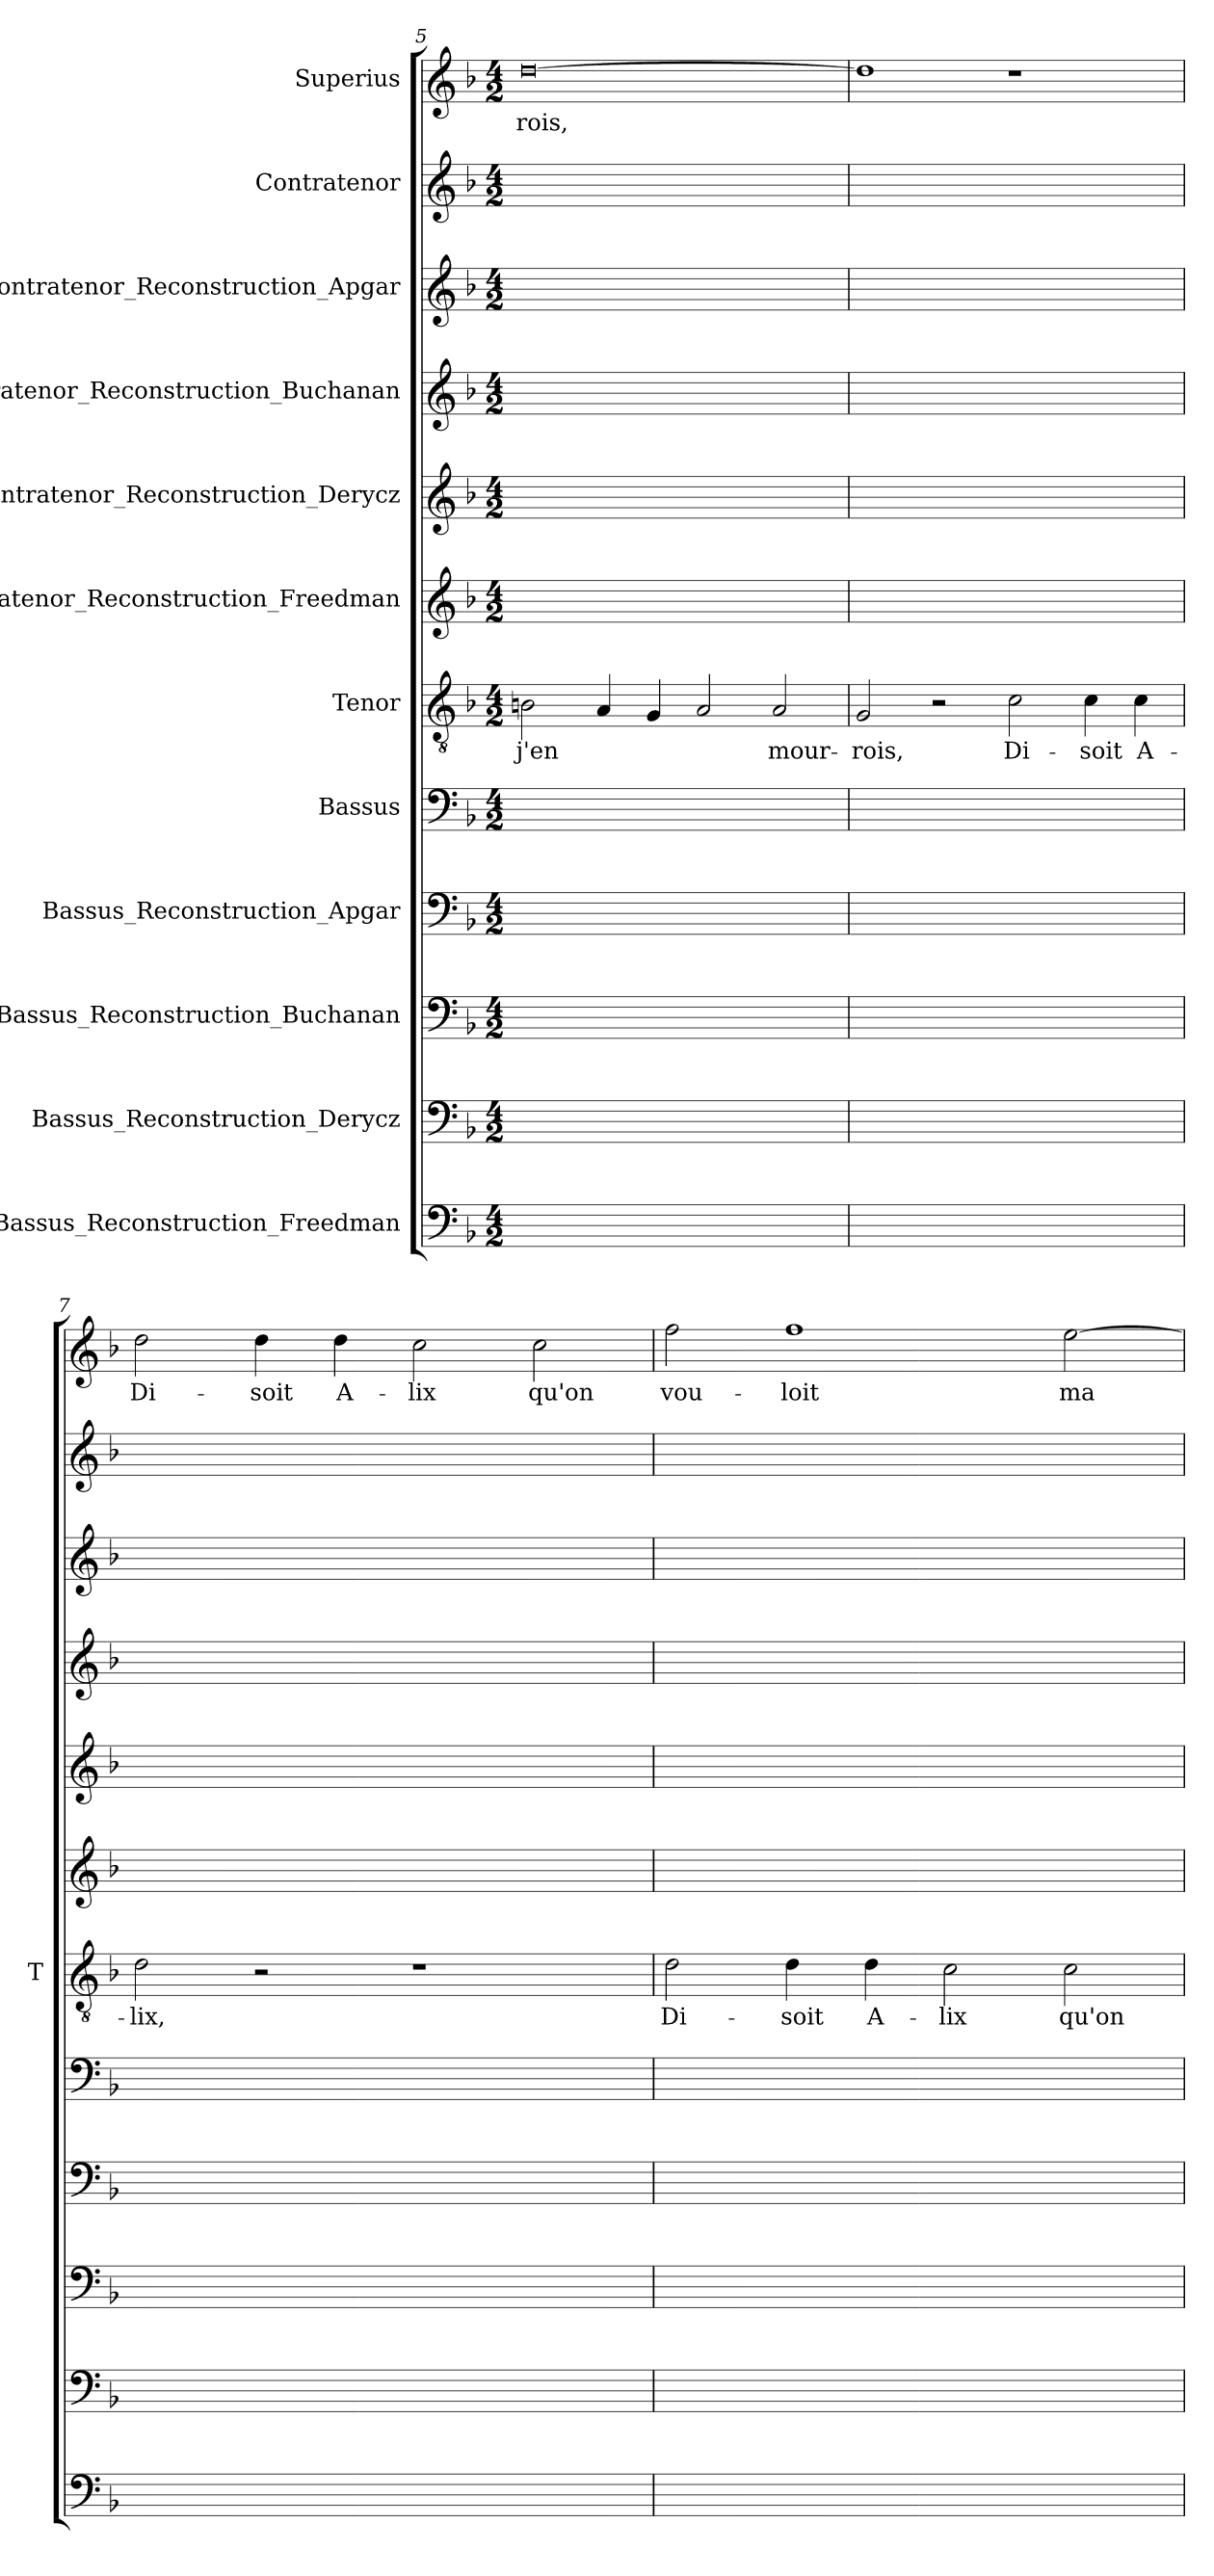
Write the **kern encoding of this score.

**kern	**kern	**kern	**kern	**kern	**kern	**text	**kern	**kern	**kern	**kern	**kern	**kern	**text
*part12	*part11	*part10	*part9	*part8	*part7	*part7	*part6	*part5	*part4	*part3	*part2	*part1	*part1
*staff12	*staff11	*staff10	*staff9	*staff8	*staff7	*staff7	*staff6	*staff5	*staff4	*staff3	*staff2	*staff1	*staff1
*I"Bassus_Reconstruction_Freedman	*I"Bassus_Reconstruction_Derycz	*I"Bassus_Reconstruction_Buchanan	*I"Bassus_Reconstruction_Apgar	*I"Bassus	*I"Tenor	*	*I"Contratenor_Reconstruction_Freedman	*I"Contratenor_Reconstruction_Derycz	*I"Contratenor_Reconstruction_Buchanan	*I"Contratenor_Reconstruction_Apgar	*I"Contratenor	*I"Superius	*
*	*	*	*	*	*I'T	*	*	*	*	*	*	*	*
*clefF4	*clefF4	*clefF4	*clefF4	*clefF4	*clefGv2	*	*clefG2	*clefG2	*clefG2	*clefG2	*clefG2	*clefG2	*
*k[b-]	*k[b-]	*k[b-]	*k[b-]	*k[b-]	*k[b-]	*	*k[b-]	*k[b-]	*k[b-]	*k[b-]	*k[b-]	*k[b-]	*
*M4/2	*M4/2	*M4/2	*M4/2	*M4/2	*M4/2	*	*M4/2	*M4/2	*M4/2	*M4/2	*M4/2	*M4/2	*
=5	=5	=5	=5	=5	=5	=5	=5	=5	=5	=5	=5	=5	=5
0ryy	0ryy	0ryy	0ryy	0ryy	2Bn	-j'en	0ryy	0ryy	0ryy	0ryy	0ryy	[0dd	-rois,
.	.	.	.	.	4A	.	.	.	.	.	.	.	.
.	.	.	.	.	4G	.	.	.	.	.	.	.	.
.	.	.	.	.	2A	.	.	.	.	.	.	.	.
.	.	.	.	.	2A	mour-	.	.	.	.	.	.	.
=6	=6	=6	=6	=6	=6	=6	=6	=6	=6	=6	=6	=6	=6
0ryy	0ryy	0ryy	0ryy	0ryy	2G	-rois,	0ryy	0ryy	0ryy	0ryy	0ryy	1dd]	.
.	.	.	.	.	2r	.	.	.	.	.	.	.	.
.	.	.	.	.	2c	Di-	.	.	.	.	.	1r	.
.	.	.	.	.	4c	-soit	.	.	.	.	.	.	.
.	.	.	.	.	4c	A-	.	.	.	.	.	.	.
=7	=7	=7	=7	=7	=7	=7	=7	=7	=7	=7	=7	=7	=7
0ryy	0ryy	0ryy	0ryy	0ryy	2d	-lix,	0ryy	0ryy	0ryy	0ryy	0ryy	2dd	Di-
.	.	.	.	.	2r	.	.	.	.	.	.	4dd	-soit
.	.	.	.	.	.	.	.	.	.	.	.	4dd	A-
.	.	.	.	.	1r	.	.	.	.	.	.	2cc	-lix
.	.	.	.	.	.	.	.	.	.	.	.	2cc	-qu'on
=8	=8	=8	=8	=8	=8	=8	=8	=8	=8	=8	=8	=8	=8
0ryy	0ryy	0ryy	0ryy	0ryy	2d	Di-	0ryy	0ryy	0ryy	0ryy	0ryy	2ff	vou-
.	.	.	.	.	4d	-soit	.	.	.	.	.	1ff	-loit
.	.	.	.	.	4d	A-	.	.	.	.	.	.	.
.	.	.	.	.	2c	-lix	.	.	.	.	.	.	.
.	.	.	.	.	2c	-qu'on	.	.	.	.	.	[2ee	ma-
=	=	=	=	=	=	=	=	=	=	=	=	=	=
*-	*-	*-	*-	*-	*-	*-	*-	*-	*-	*-	*-	*-	*-
